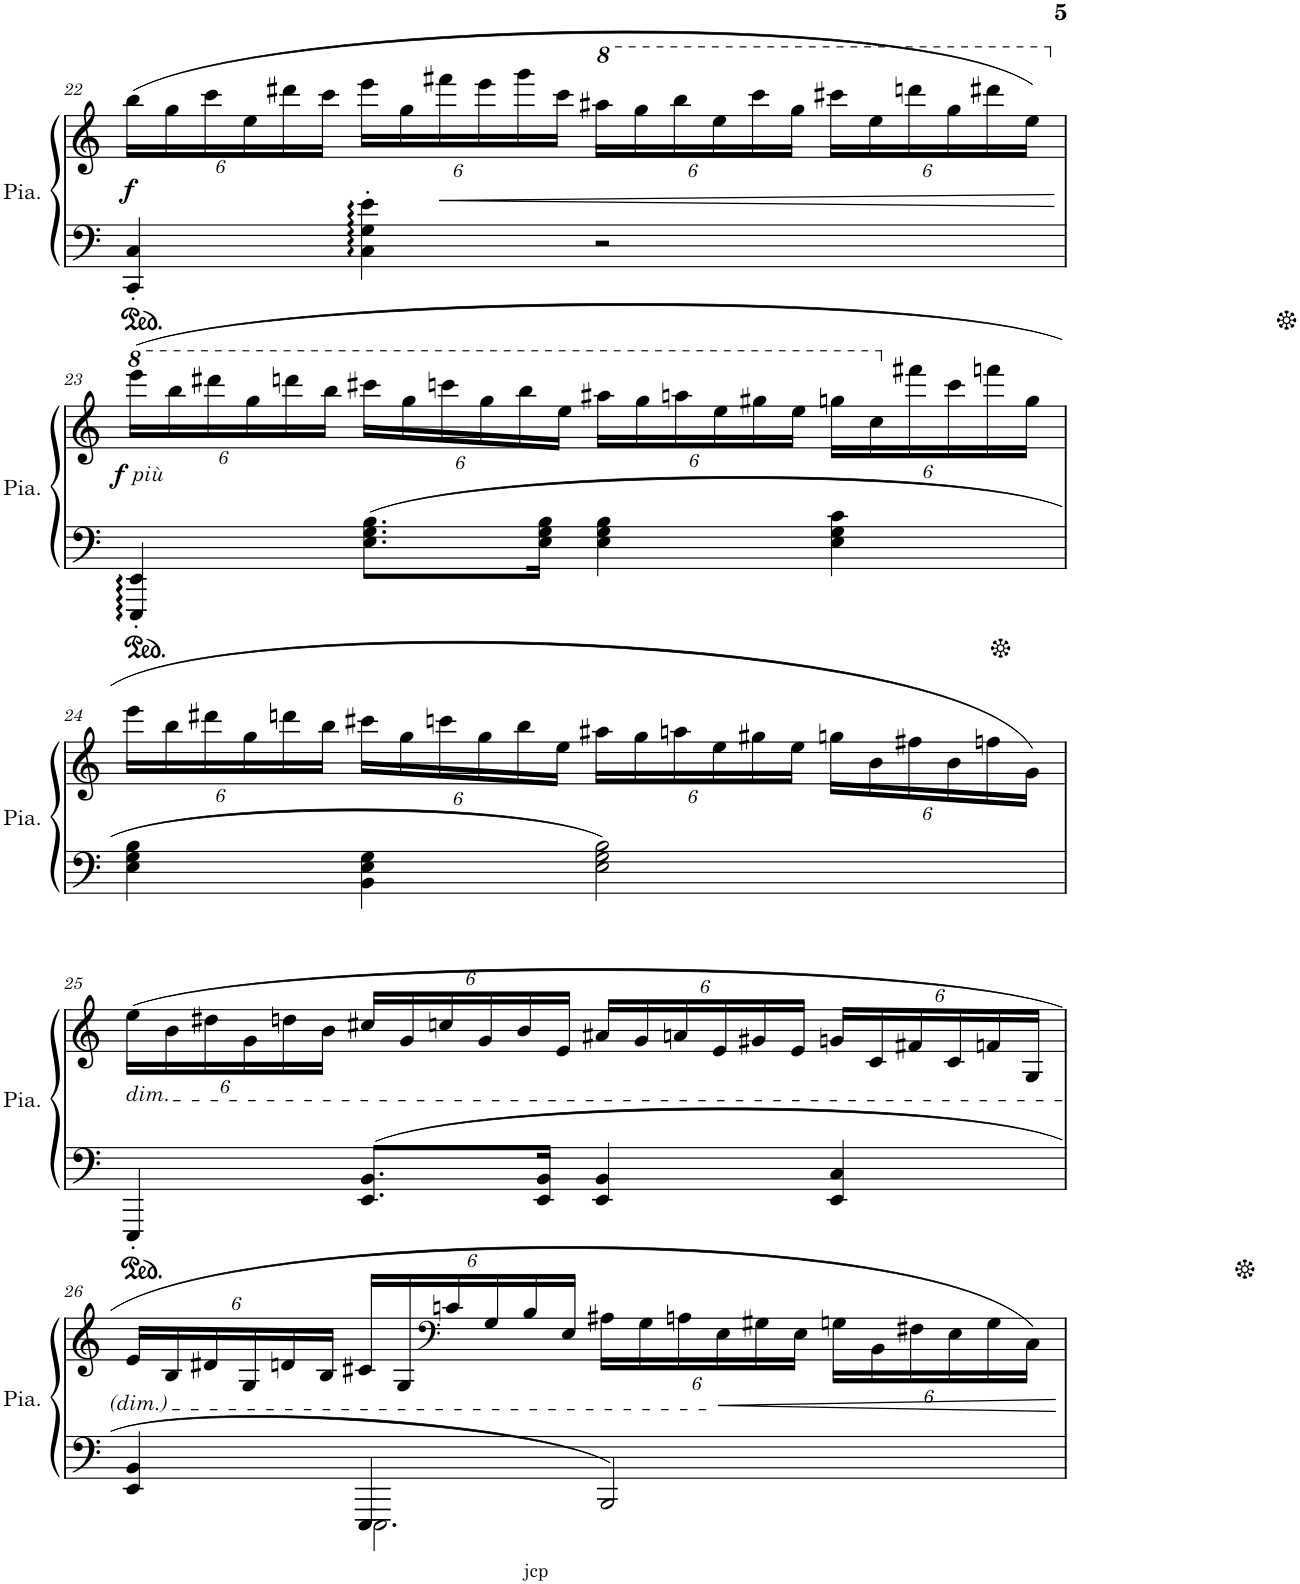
**kern	**kern	**dynam
*part1	*part1	*part1
*staff2	*staff1	*staff1/2
*I"Piano	*	*
*I'Pia.	*	*
!!LO:PB:g=z
*clefF4	*clefG2	*
*k[]	*k[]	*
*M4/4	*M4/4	*
*met(c)	*met(c)	*
*	*Xbrackettup	*
=22	=22	=22
!	!	!LO:DY:b
4CC/' 4C/'	(24bb\LL	f
.	24gg\	.
.	24ccc\	.
.	24ee\	.
.	24ddd#X\	.
.	24ccc\JJ	.
4C\' 4G\' 4e\'	24eee\LL	.
.	24gg\	.
!	!	!LO:HP:b
.	24fff#X\	<
.	24eee\	.
.	24ggg\	.
.	24ccc\JJ	.
*	*8ba	*
2r	24a#X\LL	.
.	24g\	.
.	24b\	.
.	24e\	.
.	24cc\	.
.	24g\JJ	.
.	24cc#X\LL	.
.	24e\	.
.	24ddn\	.
.	24g\	.
.	24dd#X\	.
.	24e\JJ)	.
.	.	[
!!LO:LB:g=z
=23	=23	=23
*	*X8ba	*
*	*8va	*
!	!LO:TX:b:i:t=più	!
!	!	!LO:DY:b
4EEE/' 4EE/'	(24eeee\LL	f
.	24bbb\	.
.	24dddd#X\	.
.	24ggg\	.
.	24ddddn\	.
.	24bbb\JJ	.
8.E\ 8.G\ 8.B\L	24cccc#X\LL	.
.	24ggg\	.
.	24ccccn\	.
.	24ggg\	.
.	24bbb\	.
16E\ 16G\ 16B\Jk	.	.
.	24eee\JJ	.
4E\ 4G\ 4B\	24aaa#X\LL	.
.	24ggg\	.
.	24aaan\	.
.	24eee\	.
.	24ggg#X\	.
.	24eee\JJ	.
4E\ 4G\ 4c\	24gggn\LL	.
.	24ccc\	.
*	*X8va	*
.	24fff#X\	.
.	24ccc\	.
.	24fffn\	.
.	24gg\JJ	.
!!LO:LB:g=z
=24	=24	=24
4E\ 4G\ 4B\	24eee\LL	.
.	24bb\	.
.	24ddd#X\	.
.	24gg\	.
.	24dddn\	.
.	24bb\JJ	.
4BB\ 4E\ 4G\	24ccc#X\LL	.
.	24gg\	.
.	24cccn\	.
.	24gg\	.
.	24bb\	.
.	24ee\JJ	.
2E\ 2G\ 2B\	24aa#X\LL	.
.	24gg\	.
.	24aan\	.
.	24ee\	.
.	24gg#X\	.
.	24ee\JJ	.
.	24ggn\LL	.
.	24b\	.
.	24ff#X\	.
.	24b\	.
.	24ffn\	.
.	24g\JJ)	.
!!LO:LB:g=z
=25	=25	=25
!	!LO:TX:b:i:t=dim.	!
4EEE'/	(24ee\LL	.
.	24b\	.
.	24dd#X\	.
.	24g\	.
.	24ddn\	.
.	24b\JJ	.
8.EE/ 8.BB/L	24cc#X/LL	.
.	24g/	.
.	24ccn/	.
.	24g/	.
.	24b/	.
16EE/ 16BB/Jk	.	.
.	24e/JJ	.
4EE/ 4BB/	24a#X/LL	.
.	24g/	.
.	24an/	.
.	24e/	.
.	24g#X/	.
.	24e/JJ	.
4EE/ 4C/	24gn/LL	.
.	24c/	.
.	24f#X/	.
.	24c/	.
.	24fn/	.
.	24G/JJ	.
!!LO:LB:g=z
=26	=26	=26
*^	*	*
4EE/ 4BB/	4ryy	24e/LL	.
.	.	24B/	.
.	.	24d#X/	.
.	.	24G/	.
.	.	24dn/	.
.	.	24B/JJ	.
4EEE/	2.EEE\	24c#X/LL	.
.	.	24G/	.
*	*	*clefF4	*
.	.	24cn/	.
.	.	24G/	.
.	.	24B/	.
.	.	24E/JJ	.
2BBB/	.	24A#X\LL	.
.	.	24G\	.
.	.	24An\	.
!	!	!	!LO:HP:b
.	.	24E\	<
.	.	24G#X\	.
.	.	24E\JJ	.
.	.	24Gn\LL	.
.	.	24BB\	.
.	.	24F#X\	.
.	.	24E\	.
.	.	24G\	.
.	.	24C\JJ)	.
*v	*v	*	*
.	.	[
=	=	=
*-	*-	*-
